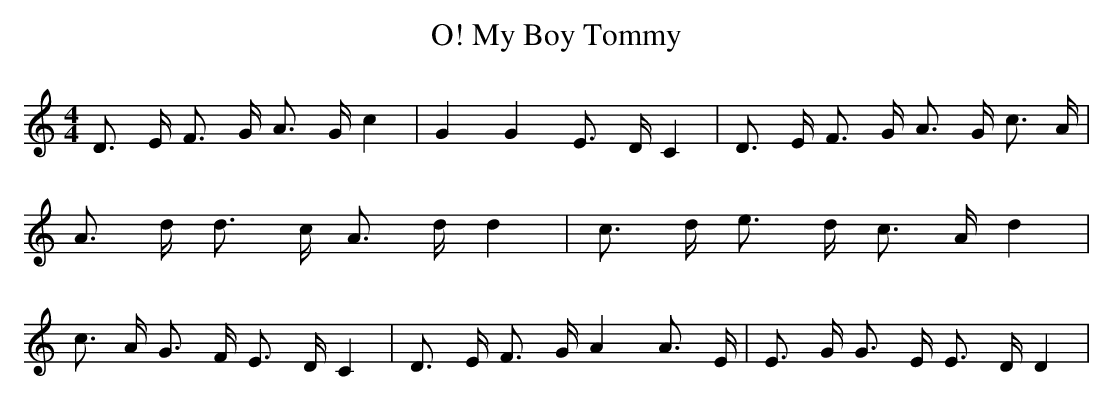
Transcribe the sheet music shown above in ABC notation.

X:1
T:My Boy Tommy, O!
M:4/4
L:1/8
K:C
 D3/2 E/2 F3/2 G/2 A3/2 G/2 c2| G2 G2 E3/2 D/2 C2| D3/2 E/2 F3/2 G/2 A3/2 G/2 c3/2 A/2|\
 A3/2 d/2 d3/2 c/2 A3/2 d/2 d2| c3/2 d/2 e3/2 d/2 c3/2 A/2 d2| c3/2 A/2 G3/2 F/2 E3/2 D/2 C2|\
 D3/2 E/2 F3/2 G/2 A2 A3/2 E/2| E3/2 G/2 G3/2 E/2 E3/2 D/2 D2|
